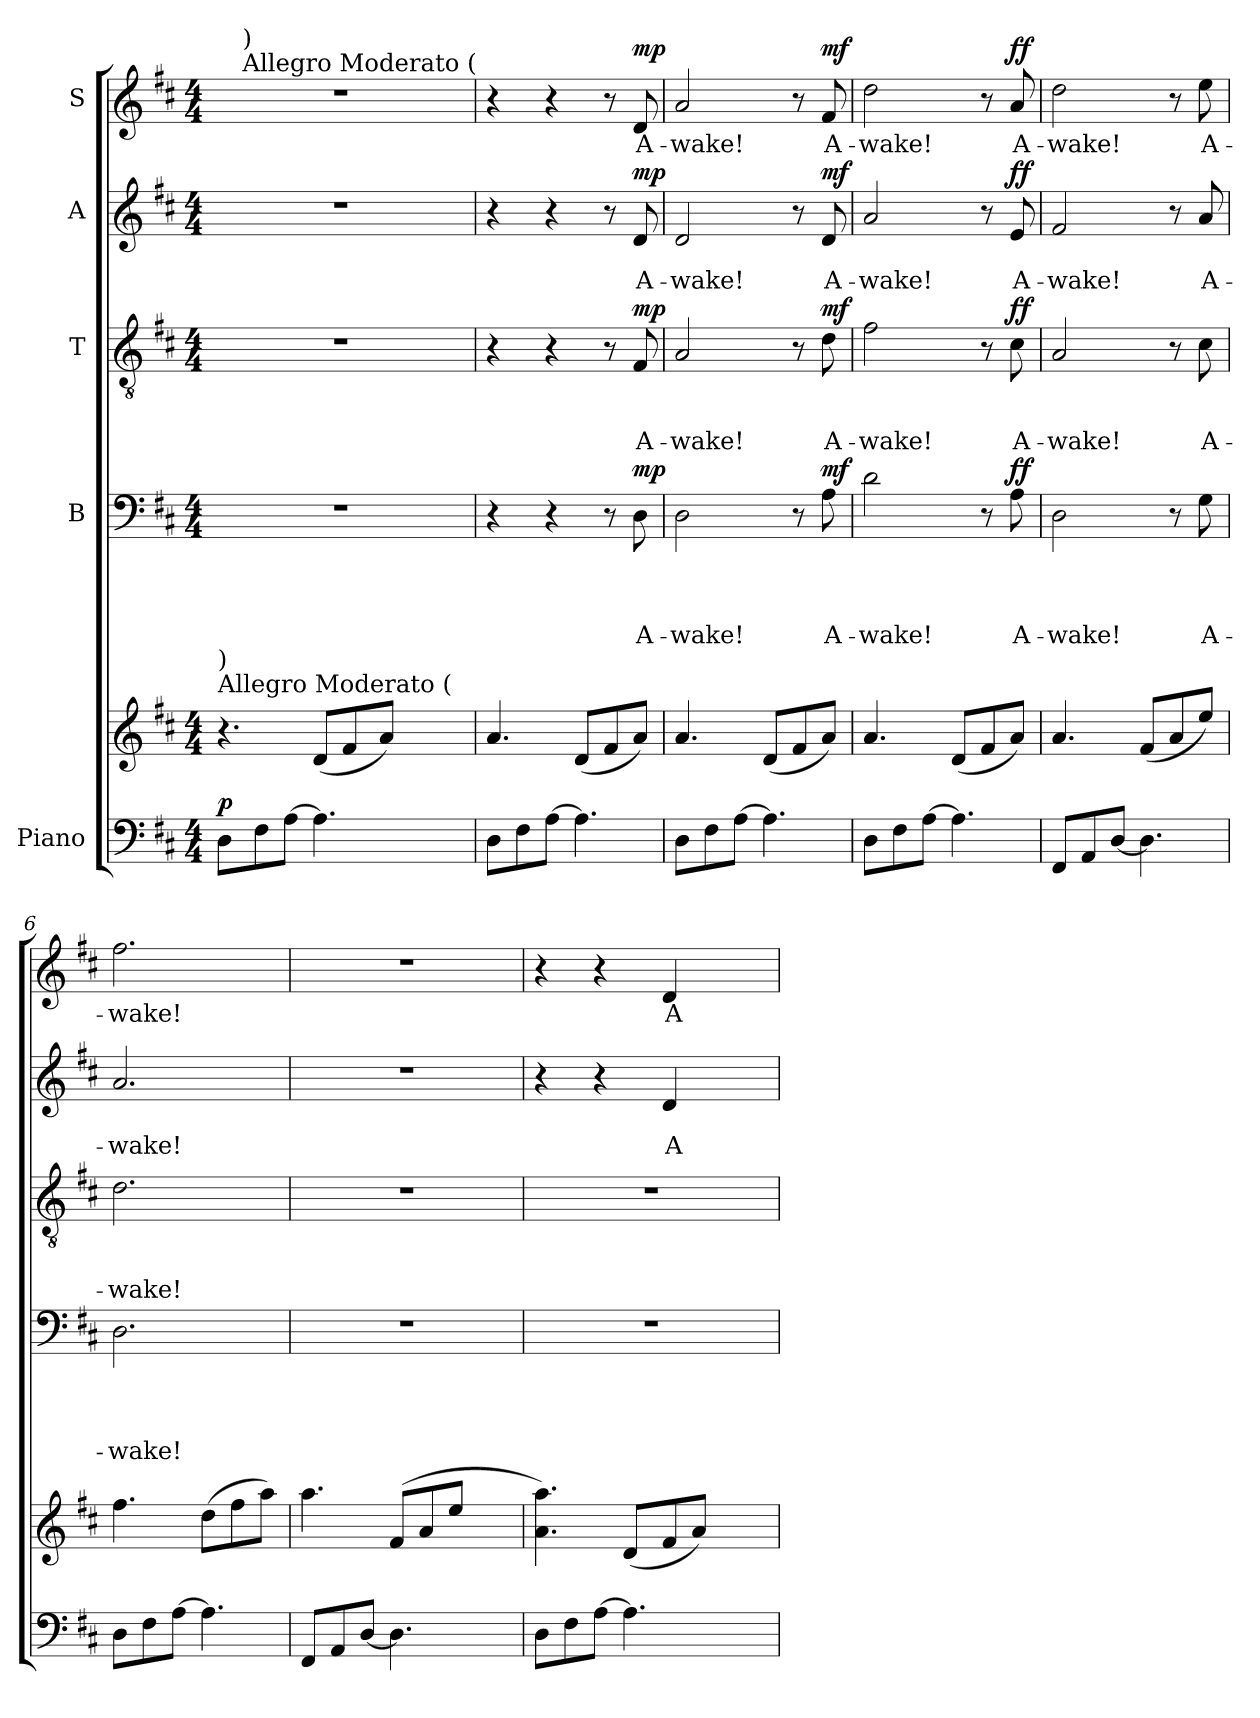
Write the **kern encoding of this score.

**kern	**kern	**dynam	**kern	**text	**text	**text	**text	**dynam	**kern	**text	**text	**text	**dynam	**kern	**text	**text	**dynam	**kern	**text	**dynam
*part5	*part5	*part5	*part4	*part4	*part4	*part4	*part4	*part4	*part3	*part3	*part3	*part3	*part3	*part2	*part2	*part2	*part2	*part1	*part1	*part1
*staff6	*staff5	*staff5/6	*staff4	*staff4	*staff4	*staff4	*staff4	*staff4	*staff3	*staff3	*staff3	*staff3	*staff3	*staff2	*staff2	*staff2	*staff2	*staff1	*staff1	*staff1
*I"Piano	*	*	*I"B	*	*	*	*	*	*I"T	*	*	*	*	*I"A	*	*	*	*I"S	*	*
!!LO:PB:g=z
*clefF4	*clefG2	*	*clefF4	*	*	*	*	*	*clefGv2	*	*	*	*	*clefG2	*	*	*	*clefG2	*	*
*k[f#c#]	*k[f#c#]	*	*k[f#c#]	*	*	*	*	*	*k[f#c#]	*	*	*	*	*k[f#c#]	*	*	*	*k[f#c#]	*	*
*D:	*D:	*	*D:	*	*	*	*	*	*D:	*	*	*	*	*D:	*	*	*	*D:	*	*
*M4/4	*M4/4	*	*M4/4	*	*	*	*	*	*M4/4	*	*	*	*	*M4/4	*	*	*	*M4/4	*	*
*MM120	*MM120	*	*MM120	*	*	*	*	*	*MM120	*	*	*	*	*MM120	*	*	*	*MM120	*	*
=1	=1	=1	=1	=1	=1	=1	=1	=1	=1	=1	=1	=1	=1	=1	=1	=1	=1	=1	=1	=1
!	!LO:TX:a:t=Allegro Moderato (	!	!	!	!	!	!	!	!	!	!	!	!	!	!	!	!	!	!	!
!	!LO:TX:a:t=)	!	!	!	!	!	!	!	!	!	!	!	!	!	!	!	!	!	!	!
!	!	!LO:DY:a=2	!	!	!	!	!	!	!	!	!	!	!	!	!	!	!	!	!	!
*	*	*	*	*	*	*	*	*	*	*	*	*	*	*	*	*	*	*^	*	*
8D\L	4.r	p	1r	.	.	.	.	.	1r	.	.	.	.	1r	.	.	.	1r	16.ryy	.	.
*	*	*	*	*	*	*	*	*	*	*	*	*	*	*	*	*	*	*MM120	*	*	*
!	!	!	!	!	!	!	!	!	!	!	!	!	!	!	!	!	!	!	!LO:TX:a:t=Allegro Moderato (	!	!
!	!	!	!	!	!	!	!	!	!	!	!	!	!	!	!	!	!	!	!LO:TX:a:t=)	!	!
.	.	.	.	.	.	.	.	.	.	.	.	.	.	.	.	.	.	.	2ryy	.	.
8F#\	.	.	.	.	.	.	.	.	.	.	.	.	.	.	.	.	.	.	.	.	.
[>8A\J	.	.	.	.	.	.	.	.	.	.	.	.	.	.	.	.	.	.	.	.	.
4.A\]	(<8d/L	.	.	.	.	.	.	.	.	.	.	.	.	.	.	.	.	.	.	.	.
.	8f#/	.	.	.	.	.	.	.	.	.	.	.	.	.	.	.	.	.	.	.	.
.	.	.	.	.	.	.	.	.	.	.	.	.	.	.	.	.	.	.	4ryy	.	.
.	8a/J)	.	.	.	.	.	.	.	.	.	.	.	.	.	.	.	.	.	.	.	.
4ryy	4ryy	.	.	.	.	.	.	.	.	.	.	.	.	.	.	.	.	.	.	.	.
.	.	.	.	.	.	.	.	.	.	.	.	.	.	.	.	.	.	.	8ryy	.	.
.	.	.	.	.	.	.	.	.	.	.	.	.	.	.	.	.	.	.	32ryy	.	.
*	*	*	*	*	*	*	*	*	*	*	*	*	*	*	*	*	*	*v	*v	*	*
=2	=2	=2	=2	=2	=2	=2	=2	=2	=2	=2	=2	=2	=2	=2	=2	=2	=2	=2	=2	=2
8D\L	4.a/	.	4r	.	.	.	.	.	4r	.	.	.	.	4r	.	.	.	4r	.	.
8F#\	.	.	.	.	.	.	.	.	.	.	.	.	.	.	.	.	.	.	.	.
[>8A\J	.	.	4r	.	.	.	.	.	4r	.	.	.	.	4r	.	.	.	4r	.	.
4.A\]	(<8d/L	.	.	.	.	.	.	.	.	.	.	.	.	.	.	.	.	.	.	.
.	8f#/	.	8r	.	.	.	.	.	8r	.	.	.	.	8r	.	.	.	8r	.	.
!	!	!	!	!	!	!	!LO:LY:b	!LO:DY:a	!	!	!	!LO:LY:b	!LO:DY:a	!	!	!LO:LY:b	!LO:DY:a	!	!LO:LY:b	!LO:DY:a
.	8a/J)	.	8D\	.	.	.	A-	mp	8F#/	.	.	A-	mp	8d/	.	A-	mp	8d/	A-	mp
=3	=3	=3	=3	=3	=3	=3	=3	=3	=3	=3	=3	=3	=3	=3	=3	=3	=3	=3	=3	=3
!	!	!	!	!	!	!	!LO:LY:b	!	!	!	!	!LO:LY:b	!	!	!	!LO:LY:b	!	!	!LO:LY:b	!
8D\L	4.a/	.	2D\	.	.	.	-wake!	.	2A/	.	.	-wake!	.	2d/	.	-wake!	.	2a/	-wake!	.
8F#\	.	.	.	.	.	.	.	.	.	.	.	.	.	.	.	.	.	.	.	.
[>8A\J	.	.	.	.	.	.	.	.	.	.	.	.	.	.	.	.	.	.	.	.
4.A\]	(<8d/L	.	.	.	.	.	.	.	.	.	.	.	.	.	.	.	.	.	.	.
.	8f#/	.	8r	.	.	.	.	.	8r	.	.	.	.	8r	.	.	.	8r	.	.
!	!	!	!	!	!	!	!LO:LY:b	!LO:DY:a	!	!	!	!LO:LY:b	!LO:DY:a	!	!	!LO:LY:b	!LO:DY:a	!	!LO:LY:b	!LO:DY:a
.	8a/J)	.	8A\	.	.	.	A-	mf	8d\	.	.	A-	mf	8d/	.	A-	mf	8f#/	A-	mf
=4	=4	=4	=4	=4	=4	=4	=4	=4	=4	=4	=4	=4	=4	=4	=4	=4	=4	=4	=4	=4
!	!	!	!	!	!	!	!LO:LY:b	!	!	!	!	!LO:LY:b	!	!	!	!LO:LY:b	!	!	!LO:LY:b	!
8D\L	4.a/	.	2d\	.	.	.	-wake!	.	2f#\	.	.	-wake!	.	2a/	.	-wake!	.	2dd\	-wake!	.
8F#\	.	.	.	.	.	.	.	.	.	.	.	.	.	.	.	.	.	.	.	.
[>8A\J	.	.	.	.	.	.	.	.	.	.	.	.	.	.	.	.	.	.	.	.
4.A\]	(<8d/L	.	.	.	.	.	.	.	.	.	.	.	.	.	.	.	.	.	.	.
.	8f#/	.	8r	.	.	.	.	.	8r	.	.	.	.	8r	.	.	.	8r	.	.
!	!	!	!	!	!	!	!LO:LY:b	!LO:DY:a	!	!	!	!LO:LY:b	!LO:DY:a	!	!	!LO:LY:b	!LO:DY:a	!	!LO:LY:b	!LO:DY:a
.	8a/J)	.	8A\	.	.	.	A-	ff	8c#\	.	.	A-	ff	8e/	.	A-	ff	8a/	A-	ff
=5	=5	=5	=5	=5	=5	=5	=5	=5	=5	=5	=5	=5	=5	=5	=5	=5	=5	=5	=5	=5
!	!	!	!	!	!	!	!LO:LY:b	!	!	!	!	!LO:LY:b	!	!	!	!LO:LY:b	!	!	!LO:LY:b	!
8FF#/L	4.a/	.	2D\	.	.	.	-wake!	.	2A/	.	.	-wake!	.	2f#/	.	-wake!	.	2dd\	-wake!	.
8AA/	.	.	.	.	.	.	.	.	.	.	.	.	.	.	.	.	.	.	.	.
[<8D/J	.	.	.	.	.	.	.	.	.	.	.	.	.	.	.	.	.	.	.	.
4.D\]	(<8f#/L	.	.	.	.	.	.	.	.	.	.	.	.	.	.	.	.	.	.	.
.	8a/	.	8r	.	.	.	.	.	8r	.	.	.	.	8r	.	.	.	8r	.	.
!	!	!	!	!	!	!	!LO:LY:b	!	!	!	!	!LO:LY:b	!	!	!	!LO:LY:b	!	!	!LO:LY:b	!
.	8ee/J)	.	8G\	.	.	.	A-	.	8c#\	.	.	A-	.	8a/	.	A-	.	8ee\	A-	.
!!LO:LB:g=z
=6	=6	=6	=6	=6	=6	=6	=6	=6	=6	=6	=6	=6	=6	=6	=6	=6	=6	=6	=6	=6
!	!	!	!	!	!	!	!LO:LY:b	!	!	!	!	!LO:LY:b	!	!	!	!LO:LY:b	!	!	!LO:LY:b	!
8D\L	4.ff#\	.	2.D\	.	.	.	-wake!	.	2.d\	.	.	-wake!	.	2.a/	.	-wake!	.	2.ff#\	-wake!	.
8F#\	.	.	.	.	.	.	.	.	.	.	.	.	.	.	.	.	.	.	.	.
[>8A\J	.	.	.	.	.	.	.	.	.	.	.	.	.	.	.	.	.	.	.	.
4.A\]	(>8dd\L	.	.	.	.	.	.	.	.	.	.	.	.	.	.	.	.	.	.	.
.	8ff#\	.	.	.	.	.	.	.	.	.	.	.	.	.	.	.	.	.	.	.
.	8aa\J)	.	.	.	.	.	.	.	.	.	.	.	.	.	.	.	.	.	.	.
=7	=7	=7	=7	=7	=7	=7	=7	=7	=7	=7	=7	=7	=7	=7	=7	=7	=7	=7	=7	=7
8FF#/L	4.aa\	.	1r	.	.	.	.	.	1r	.	.	.	.	1r	.	.	.	1r	.	.
8AA/	.	.	.	.	.	.	.	.	.	.	.	.	.	.	.	.	.	.	.	.
[<8D/J	.	.	.	.	.	.	.	.	.	.	.	.	.	.	.	.	.	.	.	.
4.D\]	(<8f#/L	.	.	.	.	.	.	.	.	.	.	.	.	.	.	.	.	.	.	.
.	8a/	.	.	.	.	.	.	.	.	.	.	.	.	.	.	.	.	.	.	.
.	8ee/J	.	.	.	.	.	.	.	.	.	.	.	.	.	.	.	.	.	.	.
4ryy	4ryy	.	.	.	.	.	.	.	.	.	.	.	.	.	.	.	.	.	.	.
=8	=8	=8	=8	=8	=8	=8	=8	=8	=8	=8	=8	=8	=8	=8	=8	=8	=8	=8	=8	=8
*	*	*	*	*	*	*	*	*	*	*	*	*	*	*	*	*	*	*^	*	*
8D\L	4.a\ 4.aa\)	.	1r	.	.	.	.	.	1r	.	.	.	.	4r	.	.	.	4r	4..ryy	.	.
8F#\	.	.	.	.	.	.	.	.	.	.	.	.	.	.	.	.	.	.	.	.	.
[>8A\J	.	.	.	.	.	.	.	.	.	.	.	.	.	4r	.	.	.	4r	.	.	.
4.A\]	(<8d/L	.	.	.	.	.	.	.	.	.	.	.	.	.	.	.	.	.	.	.	.
!	!	!	!	!	!	!	!	!	!	!	!	!	!	!	!	!	!	!	!	!	!LO:DY:a
!	!	!	!	!	!	!	!	!	!	!	!	!	!	!	!	!	!	!	!	!	!LO:DY:n=1:b
.	.	.	.	.	.	.	.	.	.	.	.	.	.	.	.	.	.	.	2ryy	.	mf mf
!	!	!	!	!	!	!	!	!	!	!	!	!	!	!	!	!LO:LY:b	!	!	!	!LO:LY:b	!
.	8f#/	.	.	.	.	.	.	.	.	.	.	.	.	4d/	.	A-	.	4d/	.	A-	.
.	8a/J)	.	.	.	.	.	.	.	.	.	.	.	.	.	.	.	.	.	.	.	.
4ryy	4ryy	.	.	.	.	.	.	.	.	.	.	.	.	4ryy	.	.	.	4ryy	.	.	.
.	.	.	.	.	.	.	.	.	.	.	.	.	.	.	.	.	.	.	16ryy	.	.
*	*	*	*	*	*	*	*	*	*	*	*	*	*	*	*	*	*	*v	*v	*	*
=	=	=	=	=	=	=	=	=	=	=	=	=	=	=	=	=	=	=	=	=
*-	*-	*-	*-	*-	*-	*-	*-	*-	*-	*-	*-	*-	*-	*-	*-	*-	*-	*-	*-	*-
